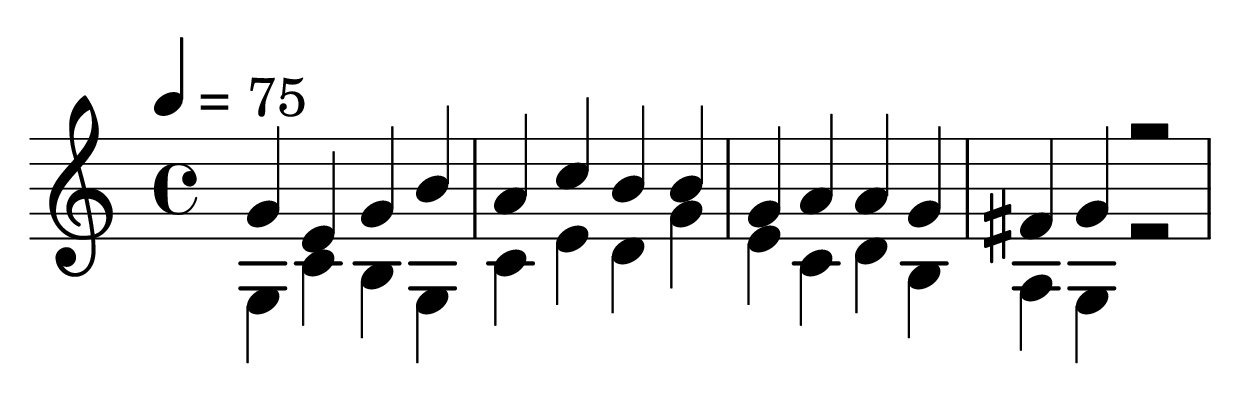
\version "2.22.2"

\include "page.ly"

global = {
  \time   4/4
  \tempo  4 = 75
}

\parallelMusic voiceUpper, voiceLower {
  g4    e   g   b   |   % attempt 0
  g4    c   b   g   |   % cantus firmus

  a4    c   b   b   |   % attempt 0
  c4    e   d   g   |   % cantus firmus

  g4    a   a   g   |   % attempt 0
  e4    c   d   b   |   % cantus firmus

  fis4  g   r2      |   % attempt 0
  a4    g   r2      |   % cantus firmus
}

\score {
  \new Staff \with { midiInstrument = "violin" } {
    \global
    \clef treble
    <<
      \relative c'' \voiceUpper \\
      \relative c'  \voiceLower
    >>
  }
  \layout { }
  \midi { }
}
